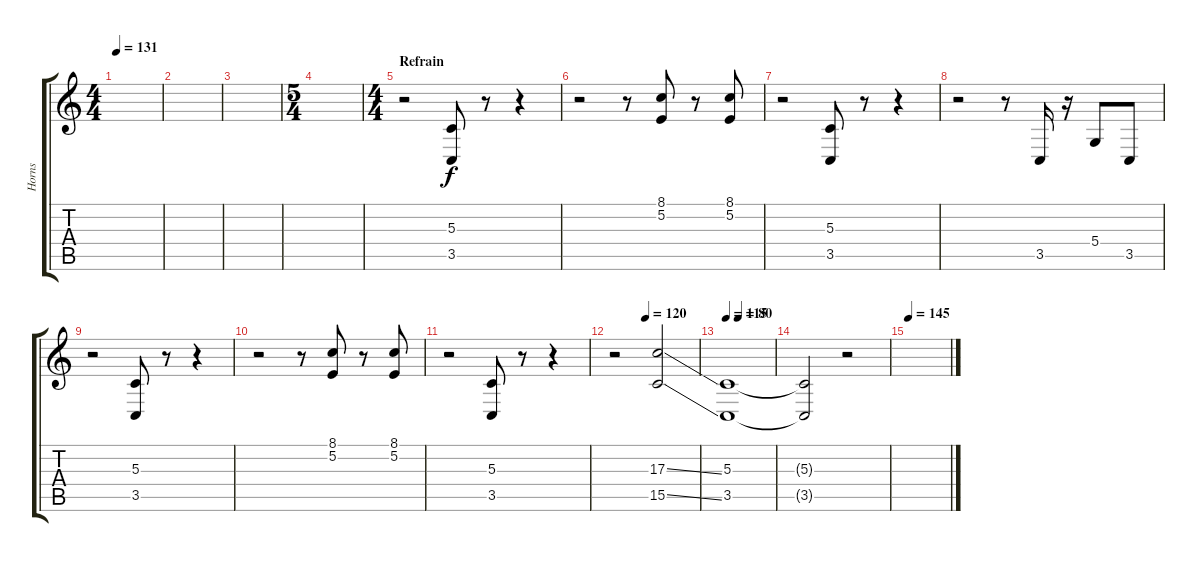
\track ("Horns" "Horns") {instrument brasssection}
\staff {score tabs}
\tuning (E4 B3 G3 D3 A2 E2) {hide}
\ts (4 4)
\tempo 131
\clef g2
\ks c
|
|
|
\ts (5 4)
|
\ts (4 4)
\section ("" "Refrain")
r.2 (5.3 3.5).8{dy f} r.8 r.4 |
r.2 r.8 (8.1 5.2).8 r.8 (8.1 5.2).8 |
r.2 (5.3 3.5).8 r.8 r.4 |
r.2 r.8 3.5.16 r.16 5.4.8 3.5.8 |
r.2 (5.3 3.5).8 r.8 r.4 |
r.2 r.8 (8.1 5.2).8 r.8 (8.1 5.2).8 |
r.2 (5.3 3.5).8 r.8 r.4 |
\tempo (120 0.375)
r.2 (17.3{ss} 15.5{ss}).2 |
\tempo 115
\tempo (80 0.25)
(5.3 3.5).1 |
(5.3{t} 3.5{t}).2 r.2 |
\tempo 145
